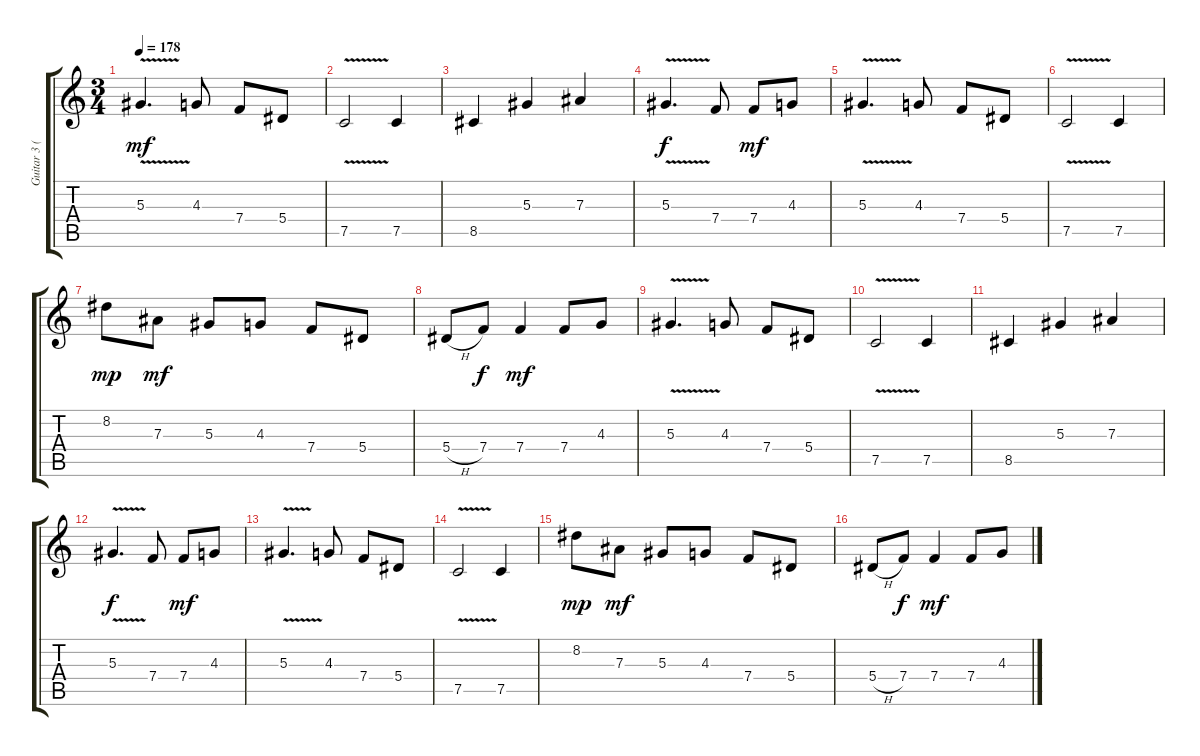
\track ("Guitar 3 (Acoustic)" "Guitar 3 (") {instrument acousticguitarsteel}
\staff {score tabs}
\tuning (C4 G3 Eb3 Bb2 F2 C2) {hide}
\ts (3 4)
\tempo 178
\clef g2
\ks c
5.3{v}.4{d dy mf} 4.3.8 7.4.8 5.4.8 |
7.5{v}.2 7.5.4 |
8.5.4 5.3.4 7.3.4 |
5.3{v}.4{d dy f} 7.4.8 7.4.8{dy mf} 4.3.8 |
5.3{v}.4{d} 4.3.8 7.4.8 5.4.8 |
7.5{v}.2 7.5.4 |
8.2.8{dy mp} 7.3.8{dy mf} 5.3.8 4.3.8 7.4.8 5.4.8 |
5.4{h}.8 7.4.8{dy f} 7.4.4{dy mf} 7.4.8 4.3.8 |
5.3{v}.4{d} 4.3.8 7.4.8 5.4.8 |
7.5{v}.2 7.5.4 |
8.5.4 5.3.4 7.3.4 |
5.3{v}.4{d dy f} 7.4.8 7.4.8{dy mf} 4.3.8 |
5.3{v}.4{d} 4.3.8 7.4.8 5.4.8 |
7.5{v}.2 7.5.4 |
8.2.8{dy mp} 7.3.8{dy mf} 5.3.8 4.3.8 7.4.8 5.4.8 |
5.4{h}.8 7.4.8{dy f} 7.4.4{dy mf} 7.4.8 4.3.8
